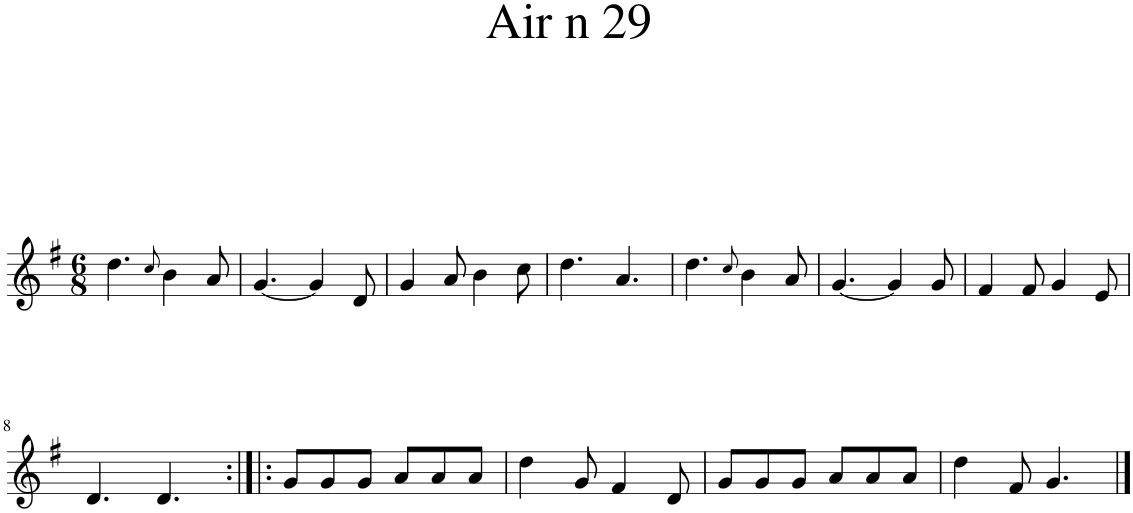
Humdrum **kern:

**kern
*part1
*staff1
*I"Piano
*I'Pno.
*clefG2
*k[f#]
*M6/8
=1
4.dd\
8qcc/
4b\
8a/
=2
[4.g/
4g/]
8d/
=3
4g/
8a/
4b\
8cc\
=4
4.dd\
4.a/
=5
4.dd\
8qcc/
4b\
8a/
=6
[4.g/
4g/]
8g/
=7
4f#/
8f#/
4g/
8e/
!!LO:LB:g=z
=8
4.d/
4.d/
=9:|!|:
8g/L
8g/
8g/J
8a/L
8a/
8a/J
=10
4dd\
8g/
4f#/
8d/
=11
8g/L
8g/
8g/J
8a/L
8a/
8a/J
=12
4dd\
8f#/
4.g/
==
*-
